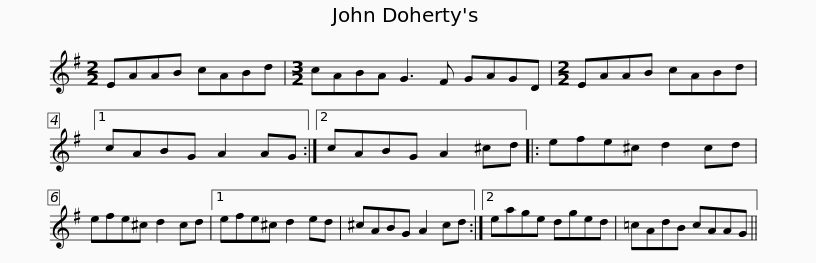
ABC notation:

X:1
L:1/8
M:2/2
I:linebreak $
K:G
V:1 treble
V:1
 EAAB cABd |[M:3/2] cABA G3 F GAGD |[M:2/2] EAAB cABd |1 cABG A2 AG :|2 cABG A2 ^cd |:$ %5
 efe^c d2 cd | efe^c d2 cd |1 efe^c d2 ed | ^cABG A2 cd :|2 eage dged |$ %10
 =cAdB cAAG || %11
